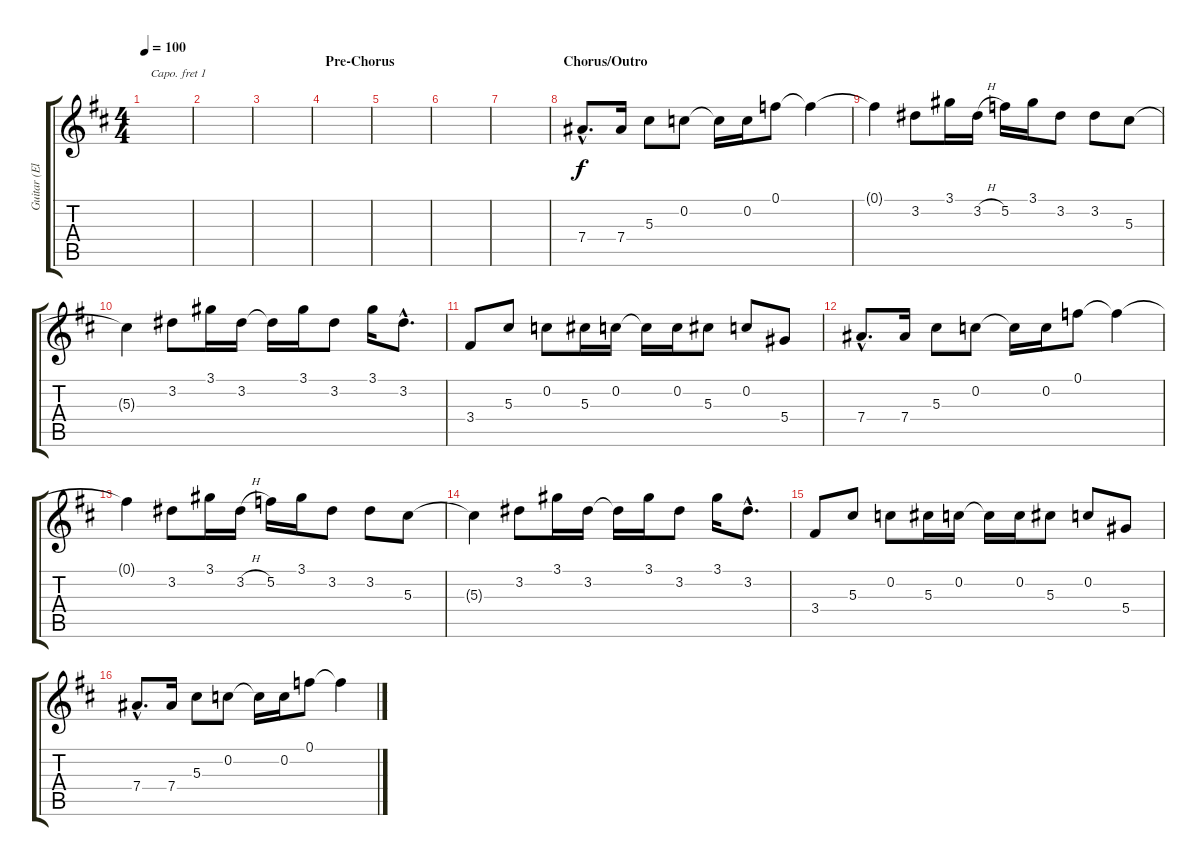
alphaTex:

\track ("Guitar (Elec/Clean) Capo 1" "Guitar (El") {instrument electricguitarclean}
\staff {score tabs}
\capo 1
\tuning (E4 B3 G3 D3 A2 E2) {hide}
\ts (4 4)
\tempo 100
\clef g2
\ks d
|
|
|
\section ("" "Pre-Chorus")
|
|
|
|
\section ("" "Chorus/Outro")
7.4{hac}.8{d} 7.4.16 5.3.8 0.2.8 0.2{t}.16 0.2.16 0.1.8 0.1{t}.4 |
0.1{t}.4 3.2.8 3.1.16 3.2{h}.16 5.2.16 3.1.16 3.2.8 3.2.8 5.3.8 |
5.3{t}.4 3.2.8 3.1.16 3.2.16 3.2{t}.16 3.1.16 3.2.8 3.1.16 3.2{hac}.8{d} |
3.4.8 5.3.8 0.2.8 5.3.16 0.2.16 0.2{t}.16 0.2.16 5.3.8 0.2.8 5.4.8 |
7.4{hac}.8{d} 7.4.16 5.3.8 0.2.8 0.2{t}.16 0.2.16 0.1.8 0.1{t}.4 |
0.1{t}.4 3.2.8 3.1.16 3.2{h}.16 5.2.16 3.1.16 3.2.8 3.2.8 5.3.8 |
5.3{t}.4 3.2.8 3.1.16 3.2.16 3.2{t}.16 3.1.16 3.2.8 3.1.16 3.2{hac}.8{d} |
3.4.8 5.3.8 0.2.8 5.3.16 0.2.16 0.2{t}.16 0.2.16 5.3.8 0.2.8 5.4.8 |
7.4{hac}.8{d} 7.4.16 5.3.8 0.2.8 0.2{t}.16 0.2.16 0.1.8 0.1{t}.4
